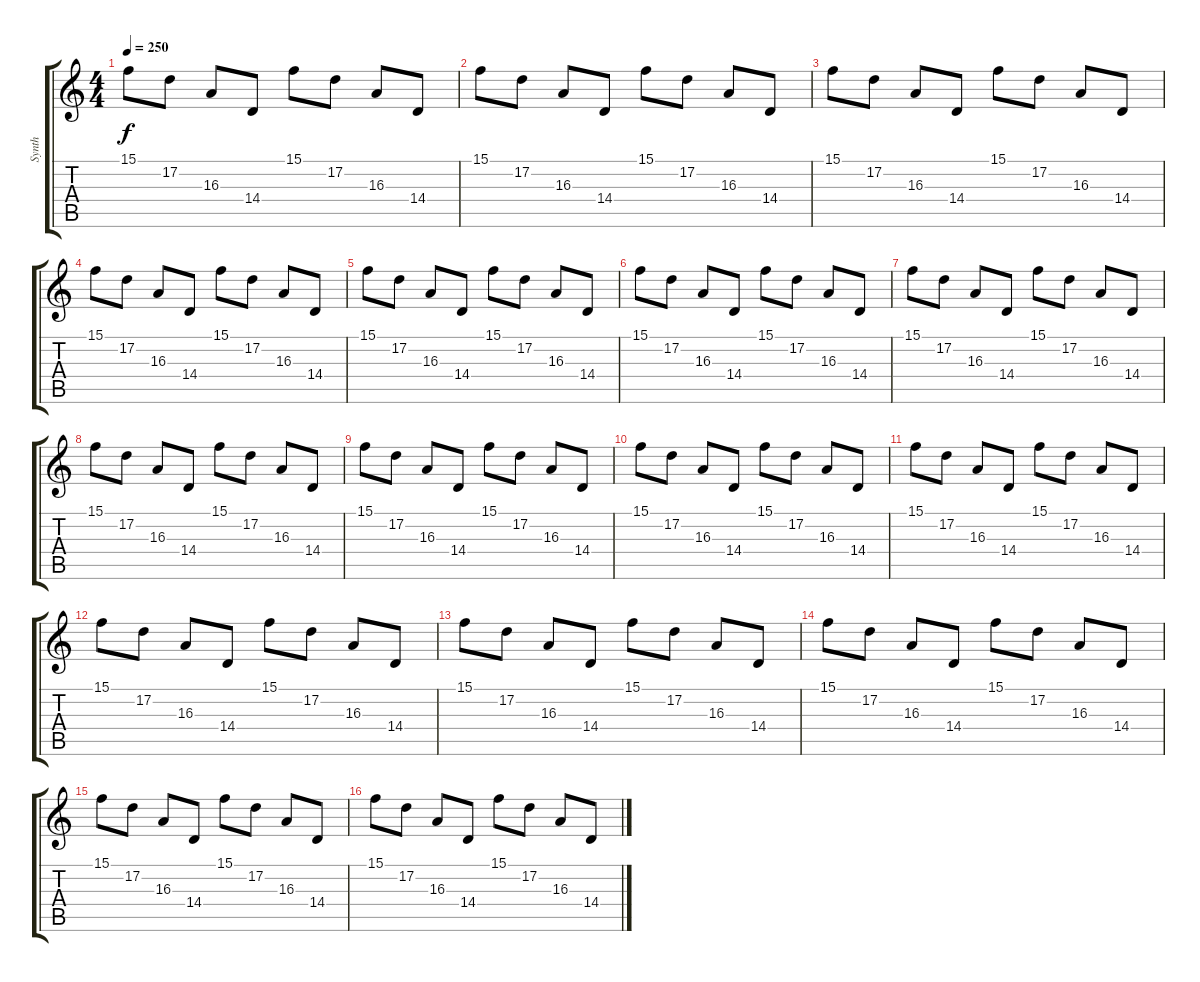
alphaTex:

\track ("Synth" "Synth") {instrument stringensemble1}
\staff {score tabs}
\tuning (D4 A3 F3 C3 G2 D2) {hide}
\ts (4 4)
\tempo 250
\clef g2
\ks c
15.1.8{dy f} 17.2.8 16.3.8 14.4.8 15.1.8 17.2.8 16.3.8 14.4.8 |
15.1.8 17.2.8 16.3.8 14.4.8 15.1.8 17.2.8 16.3.8 14.4.8 |
15.1.8 17.2.8 16.3.8 14.4.8 15.1.8 17.2.8 16.3.8 14.4.8 |
15.1.8 17.2.8 16.3.8 14.4.8 15.1.8 17.2.8 16.3.8 14.4.8 |
15.1.8 17.2.8 16.3.8 14.4.8 15.1.8 17.2.8 16.3.8 14.4.8 |
15.1.8 17.2.8 16.3.8 14.4.8 15.1.8 17.2.8 16.3.8 14.4.8 |
15.1.8 17.2.8 16.3.8 14.4.8 15.1.8 17.2.8 16.3.8 14.4.8 |
15.1.8 17.2.8 16.3.8 14.4.8 15.1.8 17.2.8 16.3.8 14.4.8 |
15.1.8 17.2.8 16.3.8 14.4.8 15.1.8 17.2.8 16.3.8 14.4.8 |
15.1.8 17.2.8 16.3.8 14.4.8 15.1.8 17.2.8 16.3.8 14.4.8 |
15.1.8 17.2.8 16.3.8 14.4.8 15.1.8 17.2.8 16.3.8 14.4.8 |
15.1.8 17.2.8 16.3.8 14.4.8 15.1.8 17.2.8 16.3.8 14.4.8 |
15.1.8 17.2.8 16.3.8 14.4.8 15.1.8 17.2.8 16.3.8 14.4.8 |
15.1.8 17.2.8 16.3.8 14.4.8 15.1.8 17.2.8 16.3.8 14.4.8 |
15.1.8 17.2.8 16.3.8 14.4.8 15.1.8 17.2.8 16.3.8 14.4.8 |
15.1.8 17.2.8 16.3.8 14.4.8 15.1.8 17.2.8 16.3.8 14.4.8
